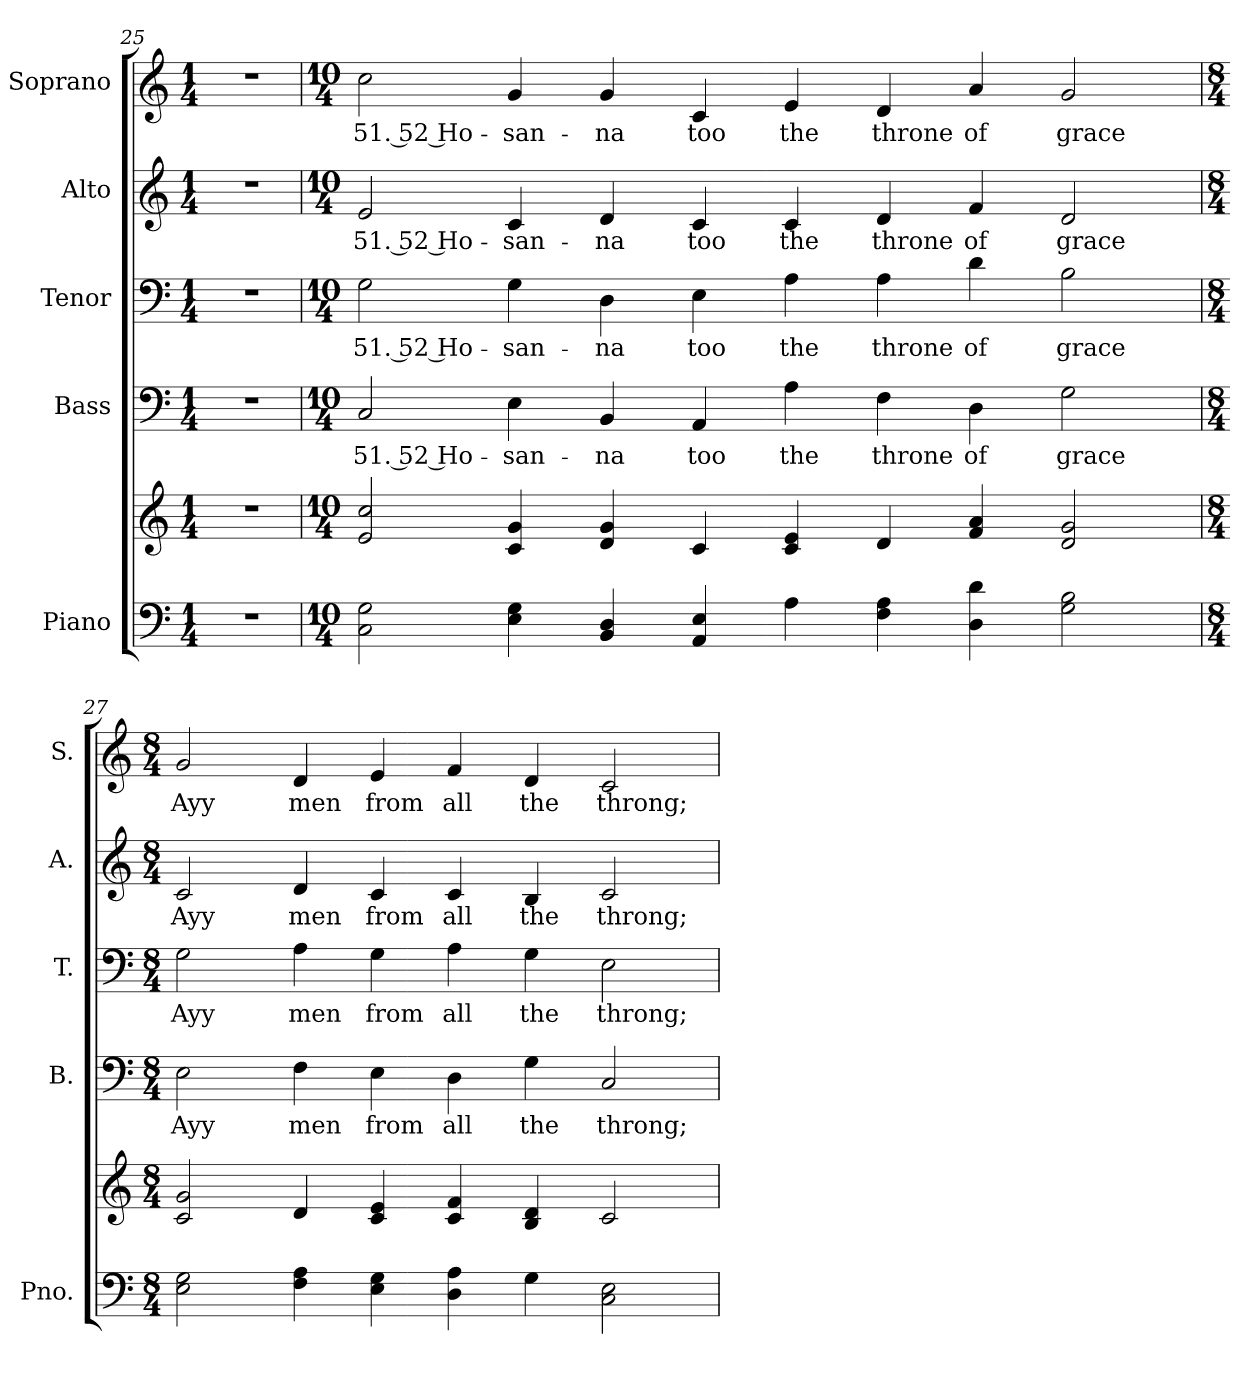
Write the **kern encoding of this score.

**kern	**kern	**kern	**text	**kern	**text	**kern	**text	**kern	**text
*part5	*part5	*part4	*part4	*part3	*part3	*part2	*part2	*part1	*part1
*staff6	*staff5	*staff4	*staff4	*staff3	*staff3	*staff2	*staff2	*staff1	*staff1
*I"Piano	*	*I"Bass	*	*I"Tenor	*	*I"Alto	*	*I"Soprano	*
*I'Pno.	*	*I'B.	*	*I'T.	*	*I'A.	*	*I'S.	*
!!LO:LB:g=z
*clefF4	*clefG2	*clefF4	*	*clefF4	*	*clefG2	*	*clefG2	*
*k[]	*k[]	*k[]	*	*k[]	*	*k[]	*	*k[]	*
*C:	*C:	*C:	*	*C:	*	*C:	*	*C:	*
*M1/4	*M1/4	*M1/4	*	*M1/4	*	*M1/4	*	*M1/4	*
=25	=25	=25	=25	=25	=25	=25	=25	=25	=25
!LO:N:vis=1	!LO:N:vis=1	!LO:N:vis=1	!	!LO:N:vis=1	!	!LO:N:vis=1	!	!LO:N:vis=1	!
4r	4r	4r	.	4r	.	4r	.	4r	.
=26	=26	=26	=26	=26	=26	=26	=26	=26	=26
*M10/4	*M10/4	*M10/4	*	*M10/4	*	*M10/4	*	*M10/4	*
!	!	!	!LO:LY:b:color=#000000	!	!	!	!	!	!
!	!	!	!	!	!LO:LY:b:color=#000000	!	!	!	!
!	!	!	!	!	!	!	!LO:LY:b:color=#000000	!	!
!	!	!	!	!	!	!	!	!	!LO:LY:b:color=#000000
2Ci\ 2Gi	2ei/ 2cci	2Ci/	51. 52 Ho-	2Gi\	51. 52 Ho-	2ei/	51. 52 Ho-	2cci\	51. 52 Ho-
!	!	!	!LO:LY:b:color=#000000	!	!	!	!	!	!
!	!	!	!	!	!LO:LY:b:color=#000000	!	!	!	!
!	!	!	!	!	!	!	!LO:LY:b:color=#000000	!	!
!	!	!	!	!	!	!	!	!	!LO:LY:b:color=#000000
4Ei\ 4Gi	4ci/ 4gi	4Ei\	-san-	4Gi\	-san-	4ci/	-san-	4gi/	-san-
!	!	!	!LO:LY:b:color=#000000	!	!	!	!	!	!
!	!	!	!	!	!LO:LY:b:color=#000000	!	!	!	!
!	!	!	!	!	!	!	!LO:LY:b:color=#000000	!	!
!	!	!	!	!	!	!	!	!	!LO:LY:b:color=#000000
4BBi/ 4Di	4di/ 4gi	4BBi/	-na	4Di\	-na	4di/	-na	4gi/	-na
!	!	!	!LO:LY:b:color=#000000	!	!	!	!	!	!
!	!	!	!	!	!LO:LY:b:color=#000000	!	!	!	!
!	!	!	!	!	!	!	!LO:LY:b:color=#000000	!	!
!	!	!	!	!	!	!	!	!	!LO:LY:b:color=#000000
4AAi/ 4Ei	4ci/	4AAi/	too	4Ei\	too	4ci/	too	4ci/	too
!	!	!	!LO:LY:b:color=#000000	!	!	!	!	!	!
!	!	!	!	!	!LO:LY:b:color=#000000	!	!	!	!
!	!	!	!	!	!	!	!LO:LY:b:color=#000000	!	!
!	!	!	!	!	!	!	!	!	!LO:LY:b:color=#000000
4Ai\	4ci/ 4ei	4Ai\	the	4Ai\	the	4ci/	the	4ei/	the
!	!	!	!LO:LY:b:color=#000000	!	!	!	!	!	!
!	!	!	!	!	!LO:LY:b:color=#000000	!	!	!	!
!	!	!	!	!	!	!	!LO:LY:b:color=#000000	!	!
!	!	!	!	!	!	!	!	!	!LO:LY:b:color=#000000
4Fi\ 4Ai	4di/	4Fi\	throne	4Ai\	throne	4di/	throne	4di/	throne
!	!	!	!LO:LY:b:color=#000000	!	!	!	!	!	!
!	!	!	!	!	!LO:LY:b:color=#000000	!	!	!	!
!	!	!	!	!	!	!	!LO:LY:b:color=#000000	!	!
!	!	!	!	!	!	!	!	!	!LO:LY:b:color=#000000
4Di\ 4di	4fi/ 4ai	4Di\	of	4di\	of	4fi/	of	4ai/	of
!	!	!	!LO:LY:b:color=#000000	!	!	!	!	!	!
!	!	!	!	!	!LO:LY:b:color=#000000	!	!	!	!
!	!	!	!	!	!	!	!LO:LY:b:color=#000000	!	!
!	!	!	!	!	!	!	!	!	!LO:LY:b:color=#000000
2Gi\ 2Bi	2di/ 2gi	2Gi\	grace	2Bi\	grace	2di/	grace	2gi/	grace
!!LO:PB:g=z
=27	=27	=27	=27	=27	=27	=27	=27	=27	=27
*M8/4	*M8/4	*M8/4	*	*M8/4	*	*M8/4	*	*M8/4	*
!	!	!	!LO:LY:b:color=#000000	!	!	!	!	!	!
!	!	!	!	!	!LO:LY:b:color=#000000	!	!	!	!
!	!	!	!	!	!	!	!LO:LY:b:color=#000000	!	!
!	!	!	!	!	!	!	!	!	!LO:LY:b:color=#000000
2Ei\ 2Gi	2ci/ 2gi	2Ei\	Ayy	2Gi\	Ayy	2ci/	Ayy	2gi/	Ayy
!	!	!	!LO:LY:b:color=#000000	!	!	!	!	!	!
!	!	!	!	!	!LO:LY:b:color=#000000	!	!	!	!
!	!	!	!	!	!	!	!LO:LY:b:color=#000000	!	!
!	!	!	!	!	!	!	!	!	!LO:LY:b:color=#000000
4Fi\ 4Ai	4di/	4Fi\	men	4Ai\	men	4di/	men	4di/	men
!	!	!	!LO:LY:b:color=#000000	!	!	!	!	!	!
!	!	!	!	!	!LO:LY:b:color=#000000	!	!	!	!
!	!	!	!	!	!	!	!LO:LY:b:color=#000000	!	!
!	!	!	!	!	!	!	!	!	!LO:LY:b:color=#000000
4Ei\ 4Gi	4ci/ 4ei	4Ei\	from	4Gi\	from	4ci/	from	4ei/	from
!	!	!	!LO:LY:b:color=#000000	!	!	!	!	!	!
!	!	!	!	!	!LO:LY:b:color=#000000	!	!	!	!
!	!	!	!	!	!	!	!LO:LY:b:color=#000000	!	!
!	!	!	!	!	!	!	!	!	!LO:LY:b:color=#000000
4Di\ 4Ai	4ci/ 4fi	4Di\	all	4Ai\	all	4ci/	all	4fi/	all
!	!	!	!LO:LY:b:color=#000000	!	!	!	!	!	!
!	!	!	!	!	!LO:LY:b:color=#000000	!	!	!	!
!	!	!	!	!	!	!	!LO:LY:b:color=#000000	!	!
!	!	!	!	!	!	!	!	!	!LO:LY:b:color=#000000
4Gi\	4Bi/ 4di	4Gi\	the	4Gi\	the	4Bi/	the	4di/	the
!	!	!	!LO:LY:b:color=#000000	!	!	!	!	!	!
!	!	!	!	!	!LO:LY:b:color=#000000	!	!	!	!
!	!	!	!	!	!	!	!LO:LY:b:color=#000000	!	!
!	!	!	!	!	!	!	!	!	!LO:LY:b:color=#000000
2Ci\ 2Ei	2ci/	2Ci/	throng;	2Ei\	throng;	2ci/	throng;	2ci/	throng;
=	=	=	=	=	=	=	=	=	=
*-	*-	*-	*-	*-	*-	*-	*-	*-	*-
